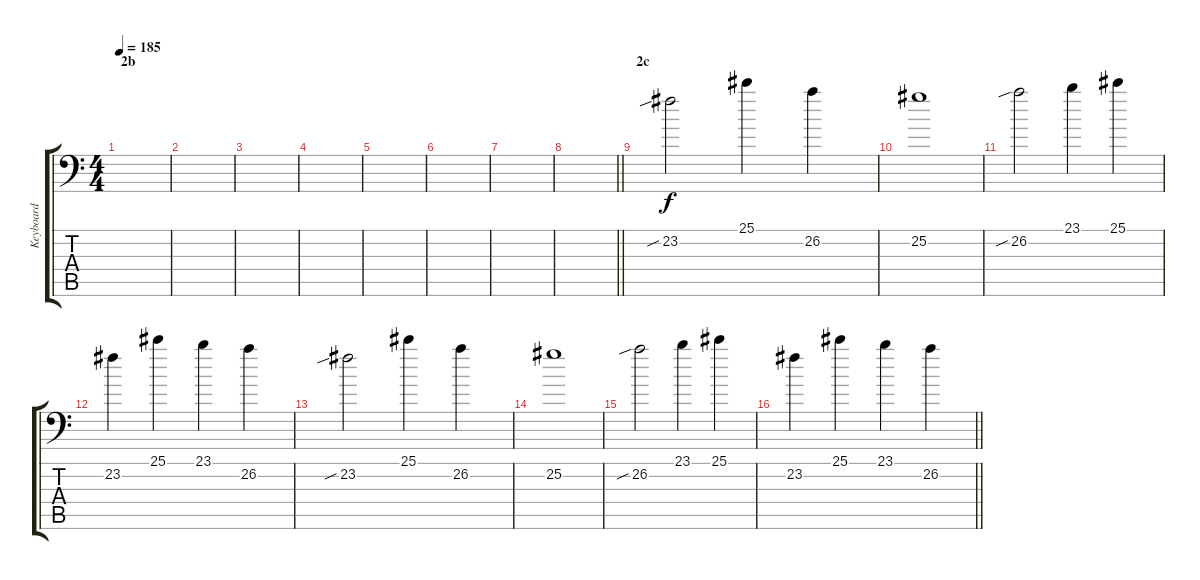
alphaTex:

\track ("Keyboard" "Keyboard") {instrument synthbrass1}
\staff {score tabs}
\tuning (C4 G3 Eb3 Bb2 F2 Bb1) {hide}
\ts (4 4)
\section ("" "2b")
\tempo 185
\clef f4
\ks c
|
|
|
|
|
|
|
\barLineRight lightlight
|
\section ("" "2c")
23.2{sib}.2 25.1.4 26.2.4 |
25.2.1 |
26.2{sib}.2 23.1.4 25.1.4 |
23.2.4 25.1.4 23.1.4 26.2.4 |
23.2{sib}.2 25.1.4 26.2.4 |
25.2.1 |
26.2{sib}.2 23.1.4 25.1.4 |
\barLineRight lightlight
23.2.4 25.1.4 23.1.4 26.2.4
